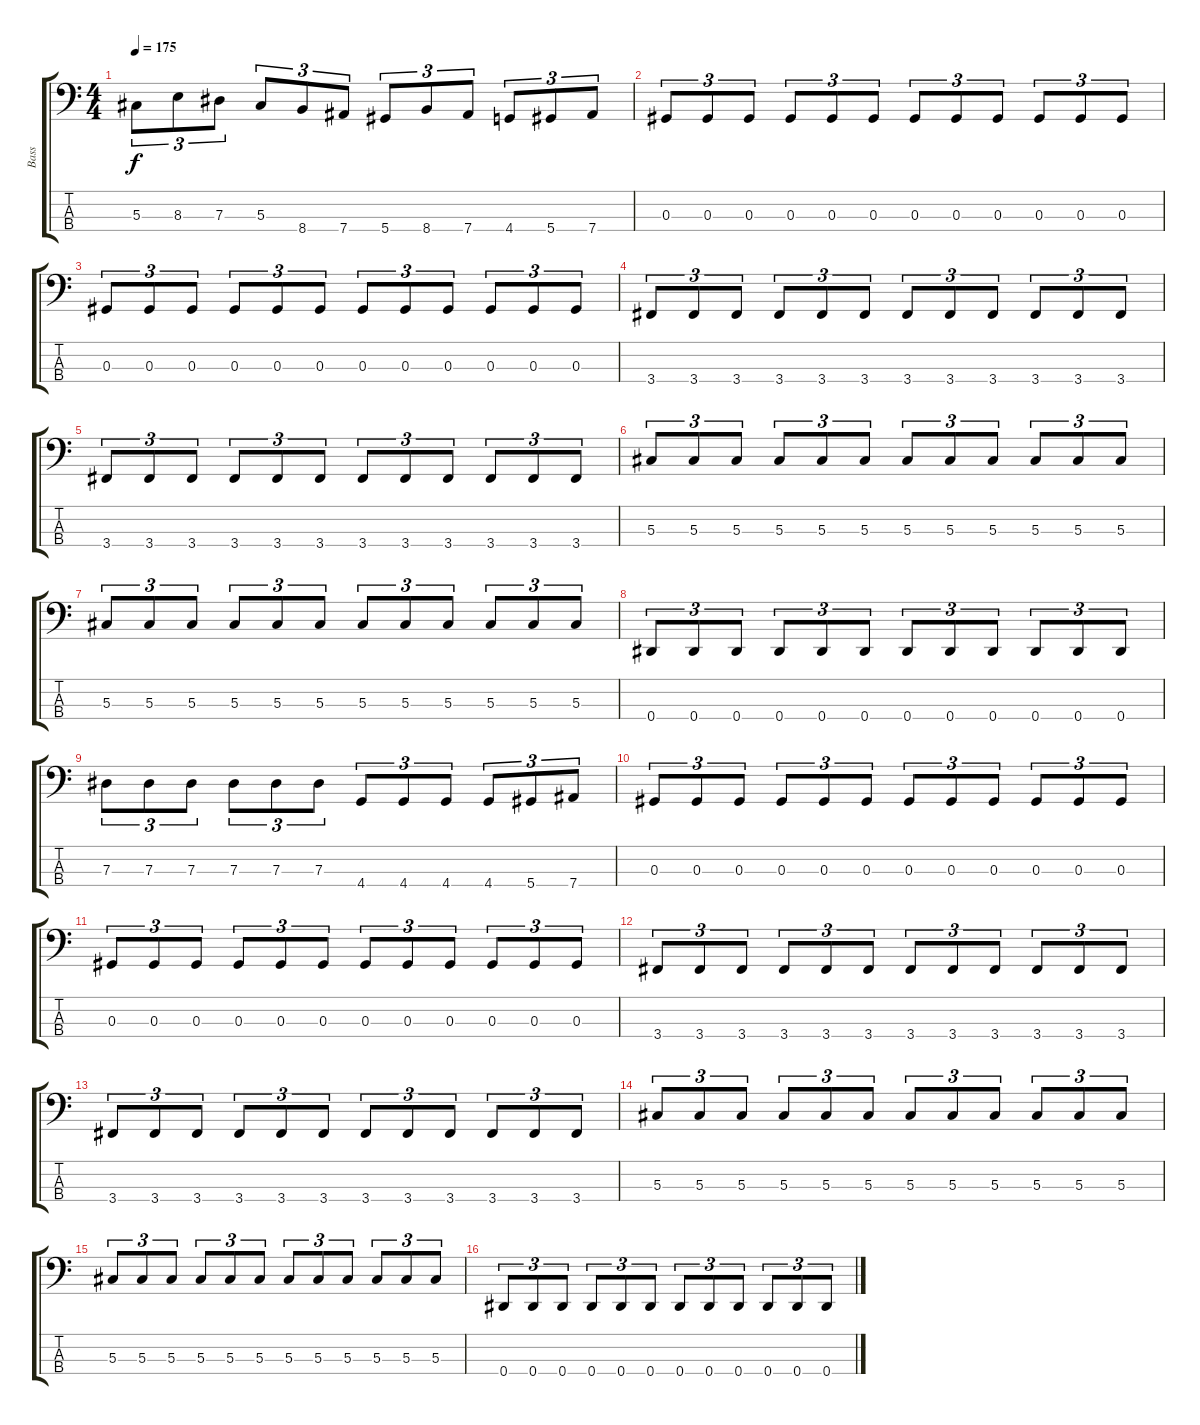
\track ("Bass" "Bass") {instrument electricbasspick}
\staff {score tabs}
\tuning (Gb2 Db2 Ab1 Eb1) {hide}
\ts (4 4)
\tempo 175
\clef f4
\ks c
5.3.8{tu (3 2) dy f} 8.3.8{tu (3 2)} 7.3.8{tu (3 2)} 5.3.8{tu (3 2)} 8.4.8{tu (3 2)} 7.4.8{tu (3 2)} 5.4.8{tu (3 2)} 8.4.8{tu (3 2)} 7.4.8{tu (3 2)} 4.4.8{tu (3 2)} 5.4.8{tu (3 2)} 7.4.8{tu (3 2)} |
0.3.8{tu (3 2)} 0.3.8{tu (3 2)} 0.3.8{tu (3 2)} 0.3.8{tu (3 2)} 0.3.8{tu (3 2)} 0.3.8{tu (3 2)} 0.3.8{tu (3 2)} 0.3.8{tu (3 2)} 0.3.8{tu (3 2)} 0.3.8{tu (3 2)} 0.3.8{tu (3 2)} 0.3.8{tu (3 2)} |
0.3.8{tu (3 2)} 0.3.8{tu (3 2)} 0.3.8{tu (3 2)} 0.3.8{tu (3 2)} 0.3.8{tu (3 2)} 0.3.8{tu (3 2)} 0.3.8{tu (3 2)} 0.3.8{tu (3 2)} 0.3.8{tu (3 2)} 0.3.8{tu (3 2)} 0.3.8{tu (3 2)} 0.3.8{tu (3 2)} |
3.4.8{tu (3 2)} 3.4.8{tu (3 2)} 3.4.8{tu (3 2)} 3.4.8{tu (3 2)} 3.4.8{tu (3 2)} 3.4.8{tu (3 2)} 3.4.8{tu (3 2)} 3.4.8{tu (3 2)} 3.4.8{tu (3 2)} 3.4.8{tu (3 2)} 3.4.8{tu (3 2)} 3.4.8{tu (3 2)} |
3.4.8{tu (3 2)} 3.4.8{tu (3 2)} 3.4.8{tu (3 2)} 3.4.8{tu (3 2)} 3.4.8{tu (3 2)} 3.4.8{tu (3 2)} 3.4.8{tu (3 2)} 3.4.8{tu (3 2)} 3.4.8{tu (3 2)} 3.4.8{tu (3 2)} 3.4.8{tu (3 2)} 3.4.8{tu (3 2)} |
5.3.8{tu (3 2)} 5.3.8{tu (3 2)} 5.3.8{tu (3 2)} 5.3.8{tu (3 2)} 5.3.8{tu (3 2)} 5.3.8{tu (3 2)} 5.3.8{tu (3 2)} 5.3.8{tu (3 2)} 5.3.8{tu (3 2)} 5.3.8{tu (3 2)} 5.3.8{tu (3 2)} 5.3.8{tu (3 2)} |
5.3.8{tu (3 2)} 5.3.8{tu (3 2)} 5.3.8{tu (3 2)} 5.3.8{tu (3 2)} 5.3.8{tu (3 2)} 5.3.8{tu (3 2)} 5.3.8{tu (3 2)} 5.3.8{tu (3 2)} 5.3.8{tu (3 2)} 5.3.8{tu (3 2)} 5.3.8{tu (3 2)} 5.3.8{tu (3 2)} |
0.4.8{tu (3 2)} 0.4.8{tu (3 2)} 0.4.8{tu (3 2)} 0.4.8{tu (3 2)} 0.4.8{tu (3 2)} 0.4.8{tu (3 2)} 0.4.8{tu (3 2)} 0.4.8{tu (3 2)} 0.4.8{tu (3 2)} 0.4.8{tu (3 2)} 0.4.8{tu (3 2)} 0.4.8{tu (3 2)} |
7.3.8{tu (3 2)} 7.3.8{tu (3 2)} 7.3.8{tu (3 2)} 7.3.8{tu (3 2)} 7.3.8{tu (3 2)} 7.3.8{tu (3 2)} 4.4.8{tu (3 2)} 4.4.8{tu (3 2)} 4.4.8{tu (3 2)} 4.4.8{tu (3 2)} 5.4.8{tu (3 2)} 7.4.8{tu (3 2)} |
0.3.8{tu (3 2)} 0.3.8{tu (3 2)} 0.3.8{tu (3 2)} 0.3.8{tu (3 2)} 0.3.8{tu (3 2)} 0.3.8{tu (3 2)} 0.3.8{tu (3 2)} 0.3.8{tu (3 2)} 0.3.8{tu (3 2)} 0.3.8{tu (3 2)} 0.3.8{tu (3 2)} 0.3.8{tu (3 2)} |
0.3.8{tu (3 2)} 0.3.8{tu (3 2)} 0.3.8{tu (3 2)} 0.3.8{tu (3 2)} 0.3.8{tu (3 2)} 0.3.8{tu (3 2)} 0.3.8{tu (3 2)} 0.3.8{tu (3 2)} 0.3.8{tu (3 2)} 0.3.8{tu (3 2)} 0.3.8{tu (3 2)} 0.3.8{tu (3 2)} |
3.4.8{tu (3 2)} 3.4.8{tu (3 2)} 3.4.8{tu (3 2)} 3.4.8{tu (3 2)} 3.4.8{tu (3 2)} 3.4.8{tu (3 2)} 3.4.8{tu (3 2)} 3.4.8{tu (3 2)} 3.4.8{tu (3 2)} 3.4.8{tu (3 2)} 3.4.8{tu (3 2)} 3.4.8{tu (3 2)} |
3.4.8{tu (3 2)} 3.4.8{tu (3 2)} 3.4.8{tu (3 2)} 3.4.8{tu (3 2)} 3.4.8{tu (3 2)} 3.4.8{tu (3 2)} 3.4.8{tu (3 2)} 3.4.8{tu (3 2)} 3.4.8{tu (3 2)} 3.4.8{tu (3 2)} 3.4.8{tu (3 2)} 3.4.8{tu (3 2)} |
5.3.8{tu (3 2)} 5.3.8{tu (3 2)} 5.3.8{tu (3 2)} 5.3.8{tu (3 2)} 5.3.8{tu (3 2)} 5.3.8{tu (3 2)} 5.3.8{tu (3 2)} 5.3.8{tu (3 2)} 5.3.8{tu (3 2)} 5.3.8{tu (3 2)} 5.3.8{tu (3 2)} 5.3.8{tu (3 2)} |
5.3.8{tu (3 2)} 5.3.8{tu (3 2)} 5.3.8{tu (3 2)} 5.3.8{tu (3 2)} 5.3.8{tu (3 2)} 5.3.8{tu (3 2)} 5.3.8{tu (3 2)} 5.3.8{tu (3 2)} 5.3.8{tu (3 2)} 5.3.8{tu (3 2)} 5.3.8{tu (3 2)} 5.3.8{tu (3 2)} |
0.4.8{tu (3 2)} 0.4.8{tu (3 2)} 0.4.8{tu (3 2)} 0.4.8{tu (3 2)} 0.4.8{tu (3 2)} 0.4.8{tu (3 2)} 0.4.8{tu (3 2)} 0.4.8{tu (3 2)} 0.4.8{tu (3 2)} 0.4.8{tu (3 2)} 0.4.8{tu (3 2)} 0.4.8{tu (3 2)}
